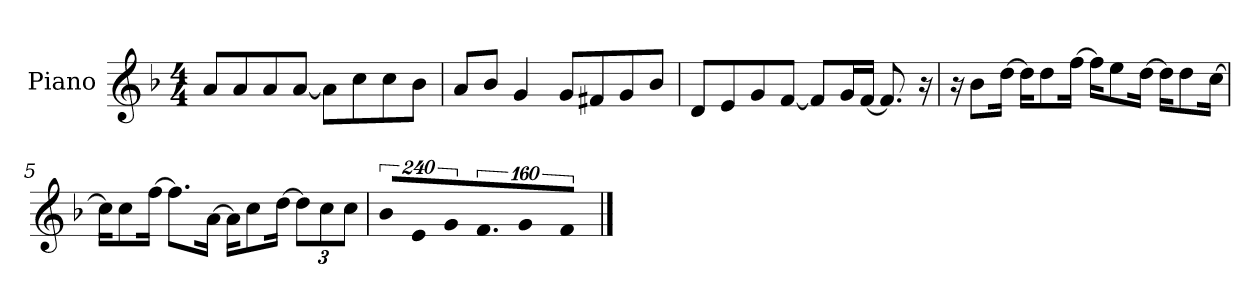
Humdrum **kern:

**kern
*part1
*staff1
*I"Piano
*I'P-no
*clefG2
*k[b-]
*M4/4
*MM90
=1
8a/L
8a/
8a/
[8a/J
8a\L]
8cc\
8cc\
8b-\J
=2
8a/L
8b-/J
4g/
8g/L
8f#X/
8g/
8b-/J
=3
8d/L
8e/
8g/
[8f/J
8f/L]
16g/L
[16f/JJ
8.f/]
16r
=4
16r
8b-\L
[16dd\Jk
16dd\KL]
8dd\
[16ff\Jk
16ff\KL]
8ee\
[16dd\Jk
16dd\KL]
8dd\
[16cc\Jk
!!LO:LB:g=z
=5
16cc\KL]
8cc\
[16ff\Jk
8.ff\L]
[16a\Jk
16a\KL]
8cc\
[16dd\Jk
*Xbrackettup
12dd\L]
12cc\
12cc\J
=6
*brackettup
!LO:N:vis=8
960%137b-/L
!LO:N:vis=8
960%137e/
!LO:N:vis=8
960%137g/
!LO:N:vis=8.
640%137f/
!LO:N:vis=16
1920%137g/Jk
!LO:N:vis=4
640%183f/
==
*-
